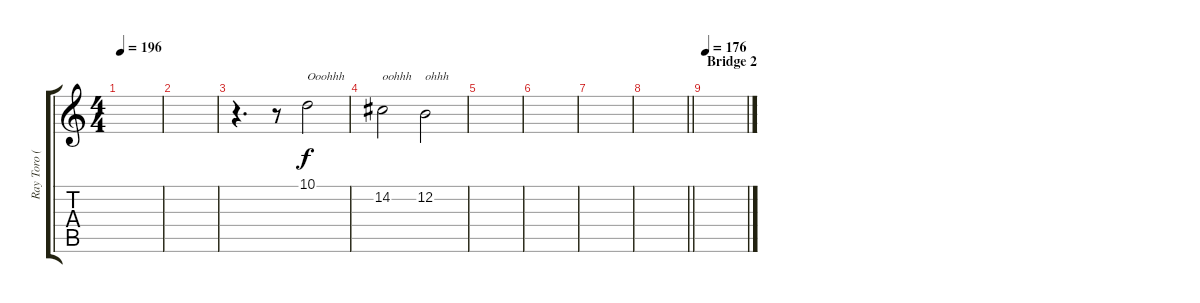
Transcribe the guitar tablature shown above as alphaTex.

\track ("Ray Toro (backup vocals)" "Ray Toro (") {instrument clarinet}
\staff {score tabs}
\tuning (E4 B3 G3 D3 A2 E2) {hide}
\ts (4 4)
\tempo 196
\clef g2
\ks c
|
|
r.4{d} r.8 10.1.2{txt "Ooohhh"} |
14.2.2{txt "oohhh"} 12.2.2{txt "ohhh"} |
|
|
|
\barLineRight lightlight
|
\section ("" "Bridge 2")
\tempo 176
